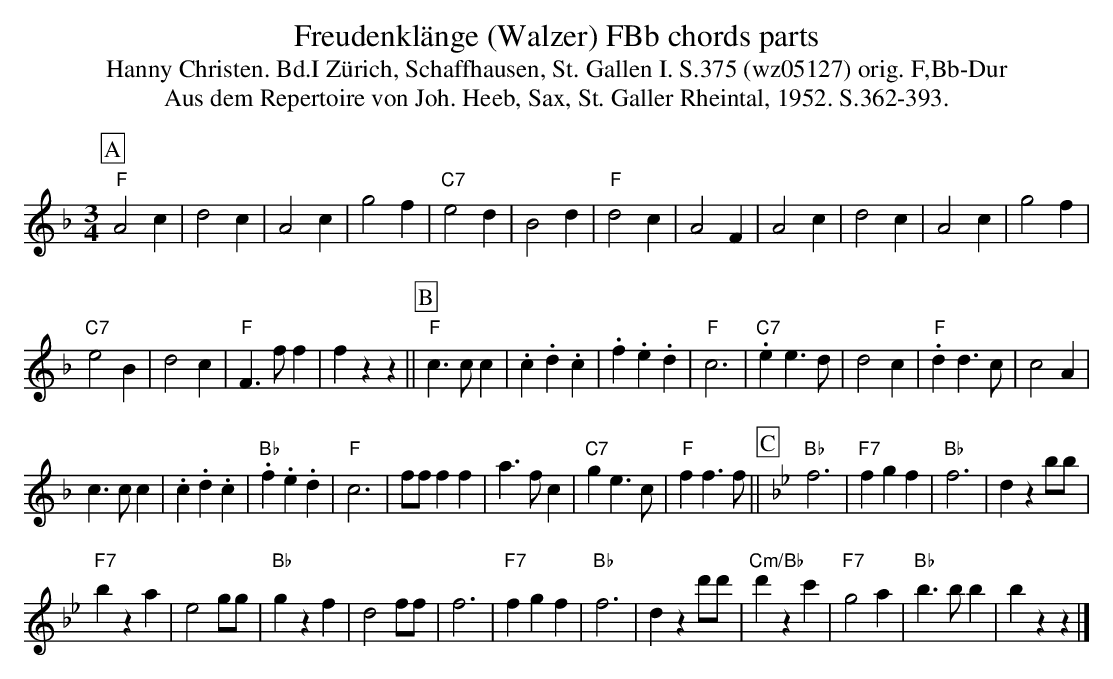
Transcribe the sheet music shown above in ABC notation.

X:1
T: Freudenklänge (Walzer) FBb chords parts
T:Hanny Christen. Bd.I Zürich, Schaffhausen, St. Gallen I. S.375 (wz05127) orig. F,Bb-Dur
T: Aus dem Repertoire von Joh. Heeb, Sax, St. Galler Rheintal, 1952. S.362-393.
M:3/4
L:1/4
K:F %%MIDI gchordon
[P:A] "F"A2c | d2c | A2c | g2f | "C7"e2d | B2d | "F"d2c | A2F | A2c | d2c | A2c | g2f |
"C7"e2B | d2c | "F"F>ff | fzz ||  [P:B] "F"c>cc | .c.d.c | .f.e.d | "F"c3 | "C7".ee>d | d2c | "F".dd>c | c2A |
c>cc | .c.d.c | "Bb".f.e.d | "F"c3 | f/f/ff | a>fc | "C7"ge>c | "F"ff>f || [P:C] [K:Bb] "Bb"f3 | "F7"fgf | "Bb"f3 | dzb/b/ |
"F7"bza | e2g/g/ | "Bb"gzf | d2f/f/ | f3 | "F7"fgf | "Bb"f3 | dzd'/d'/ | "Cm/Bb"d'zc' | "F7"g2a | "Bb"b>bb | bzz |]
